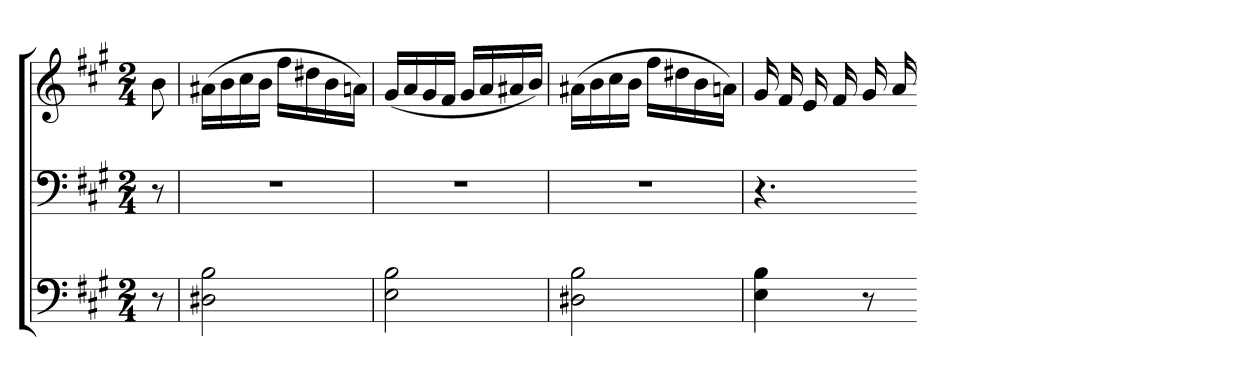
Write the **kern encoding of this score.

**kern	**kern	**kern
*part3	*part2	*part1
*staff3	*staff2	*staff1
*clefF4	*clefF4	*clefG2
*k[f#c#g#]	*k[f#c#g#]	*k[f#c#g#]
*A:	*A:	*A:
*M2/4	*M2/4	*M2/4
=	=	=
8r	8r	8b
=46	=46	=46
2D#X 2B	2r	(16a#XLL
.	.	16b
.	.	16cc#
.	.	16bJJ
.	.	16ff#LL
.	.	16dd#X
.	.	16b
.	.	16anJJ)
=47	=47	=47
2E 2B	2r	(16g#LL
.	.	16a
.	.	16g#
.	.	16f#JJ
.	.	16g#LL
.	.	16a
.	.	16a#X
.	.	16bJJ)
=48	=48	=48
2D#X 2B	2r	(16a#XLL
.	.	16b
.	.	16cc#
.	.	16bJJ
.	.	16ff#LL
.	.	16dd#X
.	.	16b
.	.	16anJJ)
=49	=49	=49
4E 4B	4.r	16g#
.	.	16f#
.	.	16e
.	.	16f#
8r	.	16g#
.	.	16a
=-	=-	=-
*-	*-	*-
